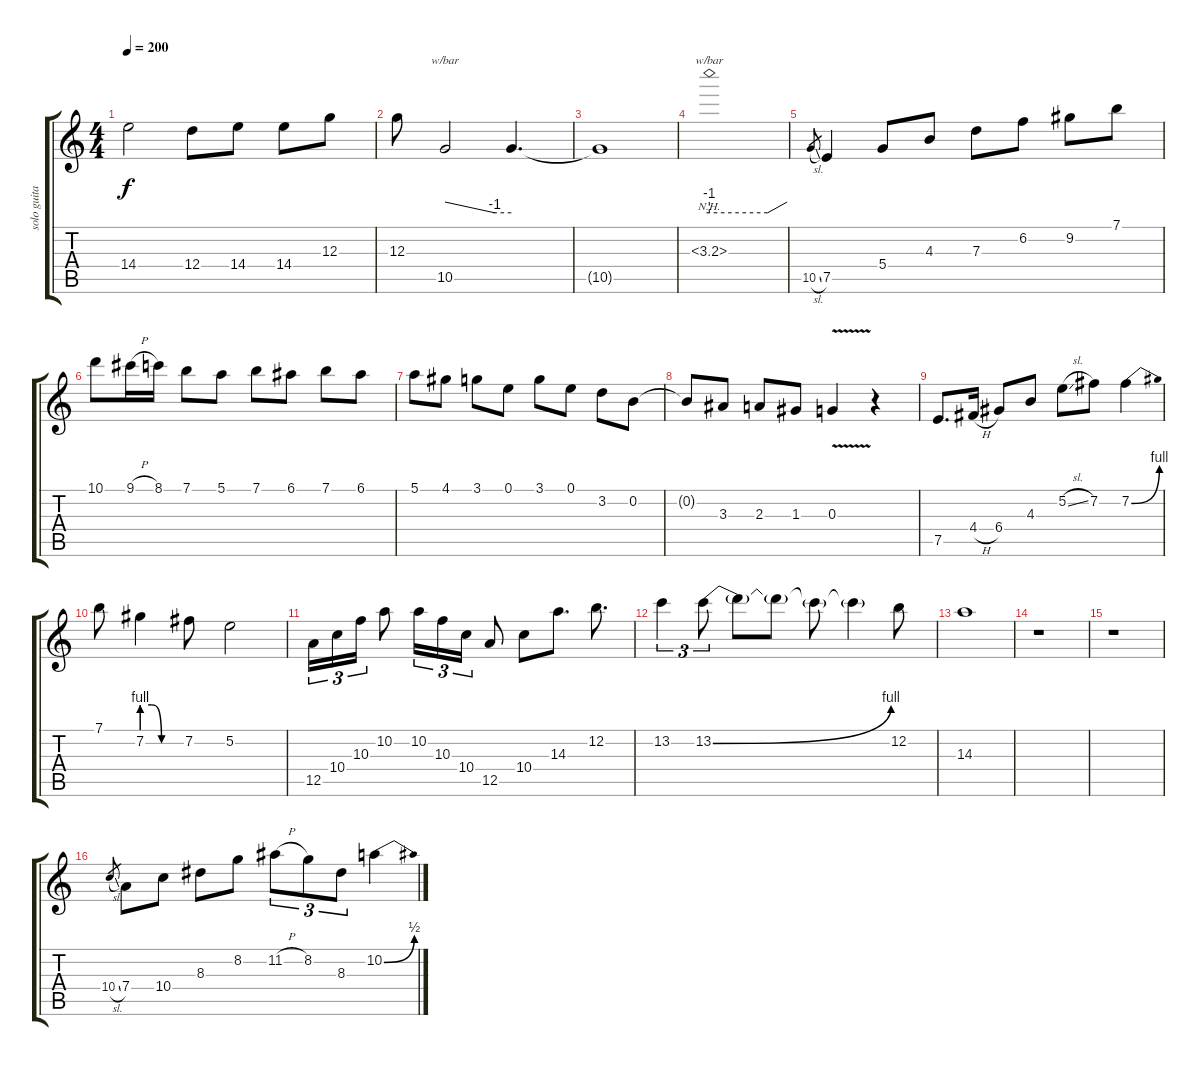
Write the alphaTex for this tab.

\track ("solo guitar" "solo guita") {instrument distortionguitar}
\staff {score tabs}
\tuning (E4 B3 G3 D3 A2 E2) {hide}
\ts (4 4)
\tempo 200
\clef g2
\ks c
14.4.2{dy f} 12.4.8 14.4.8 14.4.8 12.3.8 |
12.3.8 10.5.2{tbe (custom default 0 0 45 -4 60 -4)} 10.5{t}.4{d} |
10.5{t}.1 |
3.3{nh}.1{tbe (custom default 0 -4 45 -4 60 0)} |
10.5{sl}.8{gr} 7.5.4 5.4.8 4.3.8 7.3.8 6.2.8 9.2.8 7.1.8 |
10.1.8 9.1{h}.16 8.1.16 7.1.8 5.1.8 7.1.8 6.1.8 7.1.8 6.1.8 |
5.1.8 4.1.8 3.1.8 0.1.8 3.1.8 0.1.8 3.2.8 0.2.8 |
0.2{t}.8 3.3.8 2.3.8 1.3.8 0.3{v}.4 r.4 |
7.5.8{d} 4.4{h}.16 6.4.8 4.3.8 5.2{sl}.8 7.2.8 7.2{be (bend 0 0 60 4)}.4 |
7.1.8 7.2{be (custom 0 4 15 4 30 0 60 0)}.4 7.2.8 5.2.2 |
12.5.16{tu (3 2)} 10.4.16{tu (3 2)} 10.3.16{tu (3 2)} 10.2.8 10.2.16{tu (3 2)} 10.3.16{tu (3 2)} 10.4.16{tu (3 2)} 12.5.8 10.4.8 14.3.8{d} 12.2.8{d} |
13.2.4{tu (3 2)} 13.2{be (bend 0 0 60 4)}.8{tu (3 2)} 13.2{t}.8 13.2{t}.8 13.2{t}.8 13.2{t}.4 12.2.8 |
14.3.1 |
r.1 |
r.1 |
10.4{sl}.8{gr} 7.4.8 10.4.8 8.3.8 8.2.8 11.2{h}.8{tu (3 2)} 8.2.8{tu (3 2)} 8.3.8{tu (3 2)} 10.2{be (bend 0 0 60 2)}.4
